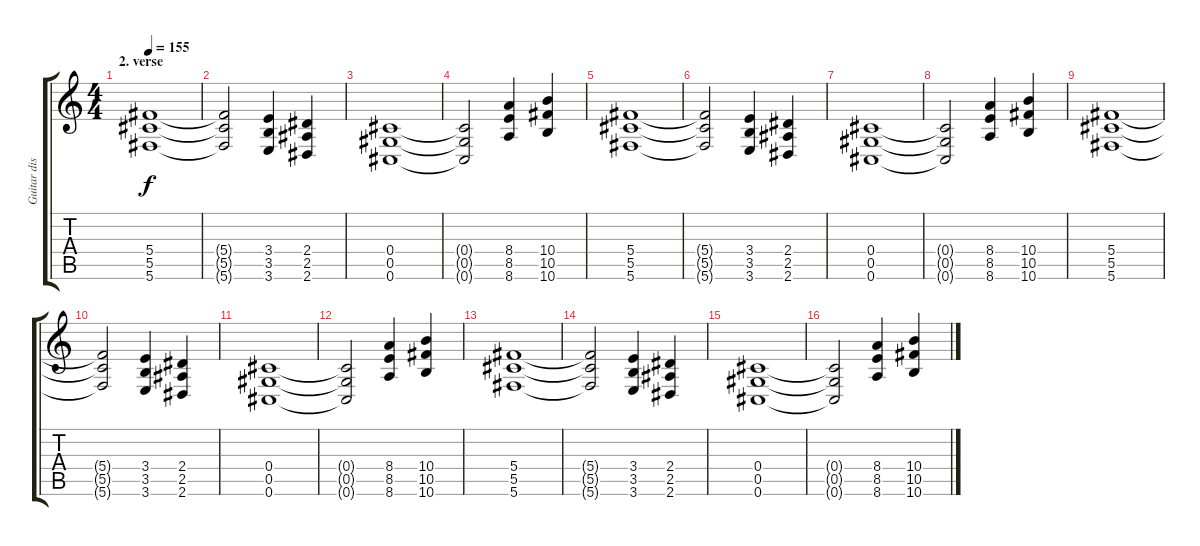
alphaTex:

\track ("Guitar distored [Daron]" "Guitar dis") {instrument overdrivenguitar}
\staff {score tabs}
\tuning (Eb4 Bb3 Gb3 Db3 Ab2 Db2) {hide}
\ts (4 4)
\section ("" "2. verse")
\tempo 155
\clef g2
\ks c
(5.4 5.5 5.6).1{dy f} |
(5.4{t} 5.5{t} 5.6{t}).2 (3.4 3.5 3.6).4 (2.4 2.5 2.6).4 |
(0.4 0.5 0.6).1 |
(0.4{t} 0.5{t} 0.6{t}).2 (8.4 8.5 8.6).4 (10.4 10.5 10.6).4 |
(5.4 5.5 5.6).1 |
(5.4{t} 5.5{t} 5.6{t}).2 (3.4 3.5 3.6).4 (2.4 2.5 2.6).4 |
(0.4 0.5 0.6).1 |
(0.4{t} 0.5{t} 0.6{t}).2 (8.4 8.5 8.6).4 (10.4 10.5 10.6).4 |
(5.4 5.5 5.6).1 |
(5.4{t} 5.5{t} 5.6{t}).2 (3.4 3.5 3.6).4 (2.4 2.5 2.6).4 |
(0.4 0.5 0.6).1 |
(0.4{t} 0.5{t} 0.6{t}).2 (8.4 8.5 8.6).4 (10.4 10.5 10.6).4 |
(5.4 5.5 5.6).1 |
(5.4{t} 5.5{t} 5.6{t}).2 (3.4 3.5 3.6).4 (2.4 2.5 2.6).4 |
(0.4 0.5 0.6).1 |
(0.4{t} 0.5{t} 0.6{t}).2 (8.4 8.5 8.6).4 (10.4 10.5 10.6).4
